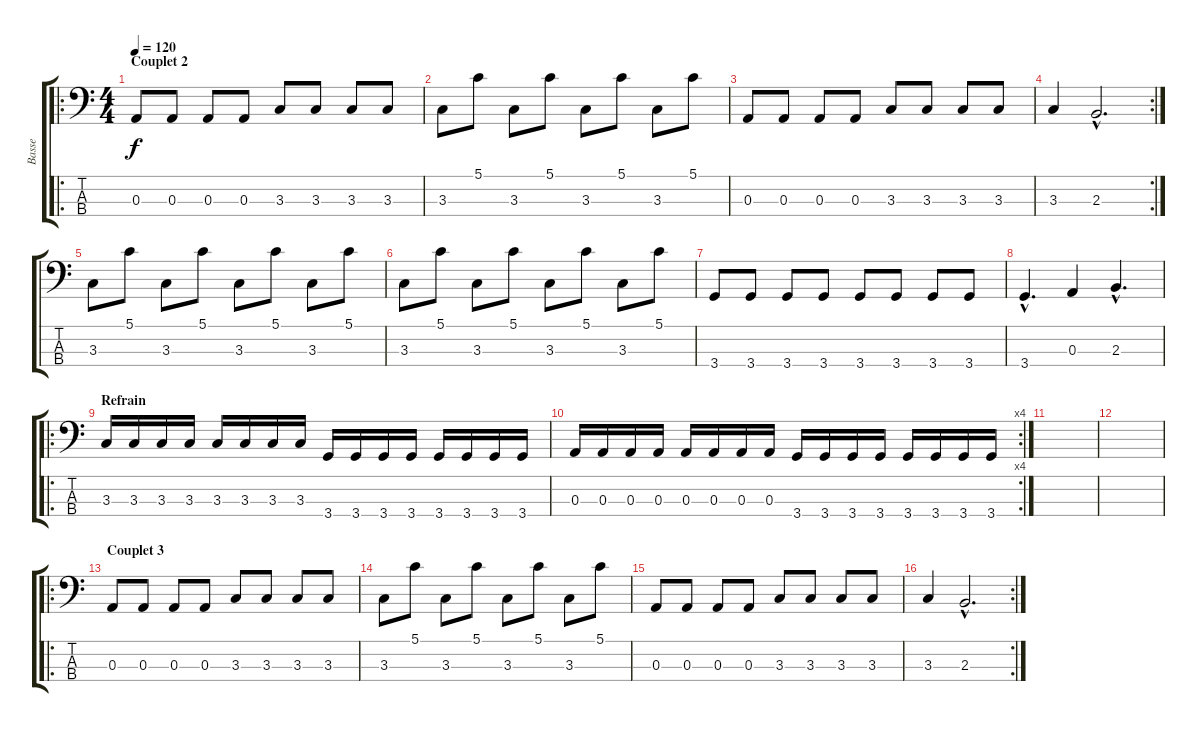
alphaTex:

\track ("Basse" "Basse") {instrument electricbassfinger}
\staff {score tabs}
\tuning (G2 D2 A1 E1) {hide}
\ro
\ts (4 4)
\section ("" "Couplet 2")
\tempo 120
\clef f4
\ks c
0.3.8{dy f} 0.3.8 0.3.8 0.3.8 3.3.8 3.3.8 3.3.8 3.3.8 |
3.3.8 5.1.8 3.3.8 5.1.8 3.3.8 5.1.8 3.3.8 5.1.8 |
0.3.8 0.3.8 0.3.8 0.3.8 3.3.8 3.3.8 3.3.8 3.3.8 |
\rc 2
3.3.4 2.3{hac}.2{d} |
3.3.8 5.1.8 3.3.8 5.1.8 3.3.8 5.1.8 3.3.8 5.1.8 |
3.3.8 5.1.8 3.3.8 5.1.8 3.3.8 5.1.8 3.3.8 5.1.8 |
3.4.8 3.4.8 3.4.8 3.4.8 3.4.8 3.4.8 3.4.8 3.4.8 |
3.4{hac}.4{d} 0.3.4 2.3{hac}.4{d} |
\ro
\section ("" "Refrain")
3.3.16 3.3.16 3.3.16 3.3.16 3.3.16 3.3.16 3.3.16 3.3.16 3.4.16 3.4.16 3.4.16 3.4.16 3.4.16 3.4.16 3.4.16 3.4.16 |
\rc 4
0.3.16 0.3.16 0.3.16 0.3.16 0.3.16 0.3.16 0.3.16 0.3.16 3.4.16 3.4.16 3.4.16 3.4.16 3.4.16 3.4.16 3.4.16 3.4.16 |
|
|
\ro
\section ("" "Couplet 3")
0.3.8 0.3.8 0.3.8 0.3.8 3.3.8 3.3.8 3.3.8 3.3.8 |
3.3.8 5.1.8 3.3.8 5.1.8 3.3.8 5.1.8 3.3.8 5.1.8 |
0.3.8 0.3.8 0.3.8 0.3.8 3.3.8 3.3.8 3.3.8 3.3.8 |
\rc 2
3.3.4 2.3{hac}.2{d}
